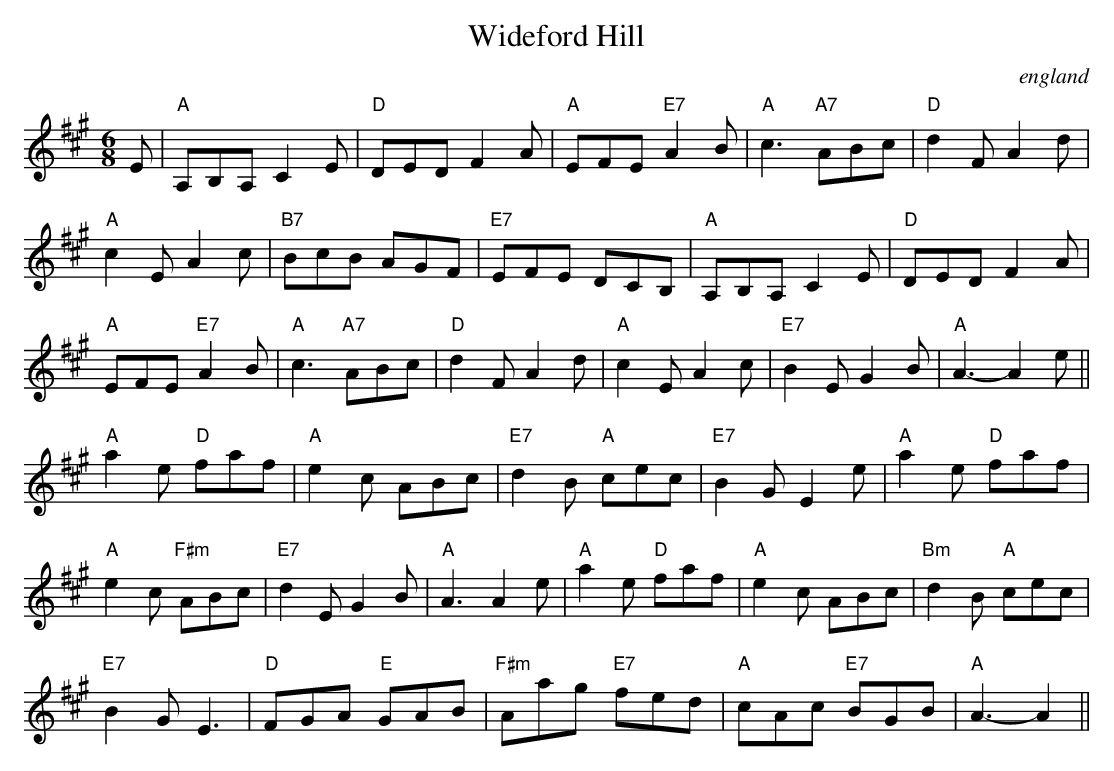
X:1
T:Wideford Hill
O:england
M:6/8
K:A
E|"A"A,B,A, C2E|"D"DED F2A|"A"EFE "E7"A2B|"A"c3 "A7"ABc|"D"d2F A2d|
"A"c2E A2c|"B7"BcB AGF|"E7"EFE DCB,|"A"A,B,A, C2E|"D"DED F2A|
"A"EFE "E7"A2B|"A"c3 "A7"ABc|"D"d2F A2d|"A"c2E A2c|"E7"B2E G2B|"A"A3 -A2e||
"A"a2e "D"faf|"A"e2c ABc|"E7"d2B "A"cec|"E7"B2G E2e|"A"a2e "D"faf|
"A"e2c "F#m"ABc|"E7"d2E G2B|"A"A3 A2e|"A"a2e "D"faf|"A"e2c ABc|"Bm"d2B "A"cec|
"E7"B2G E3|"D"FGA "E"GAB|"F#m"Aag "E7"fed|"A"cAc "E7"BGB|"A"A3 -A2||
